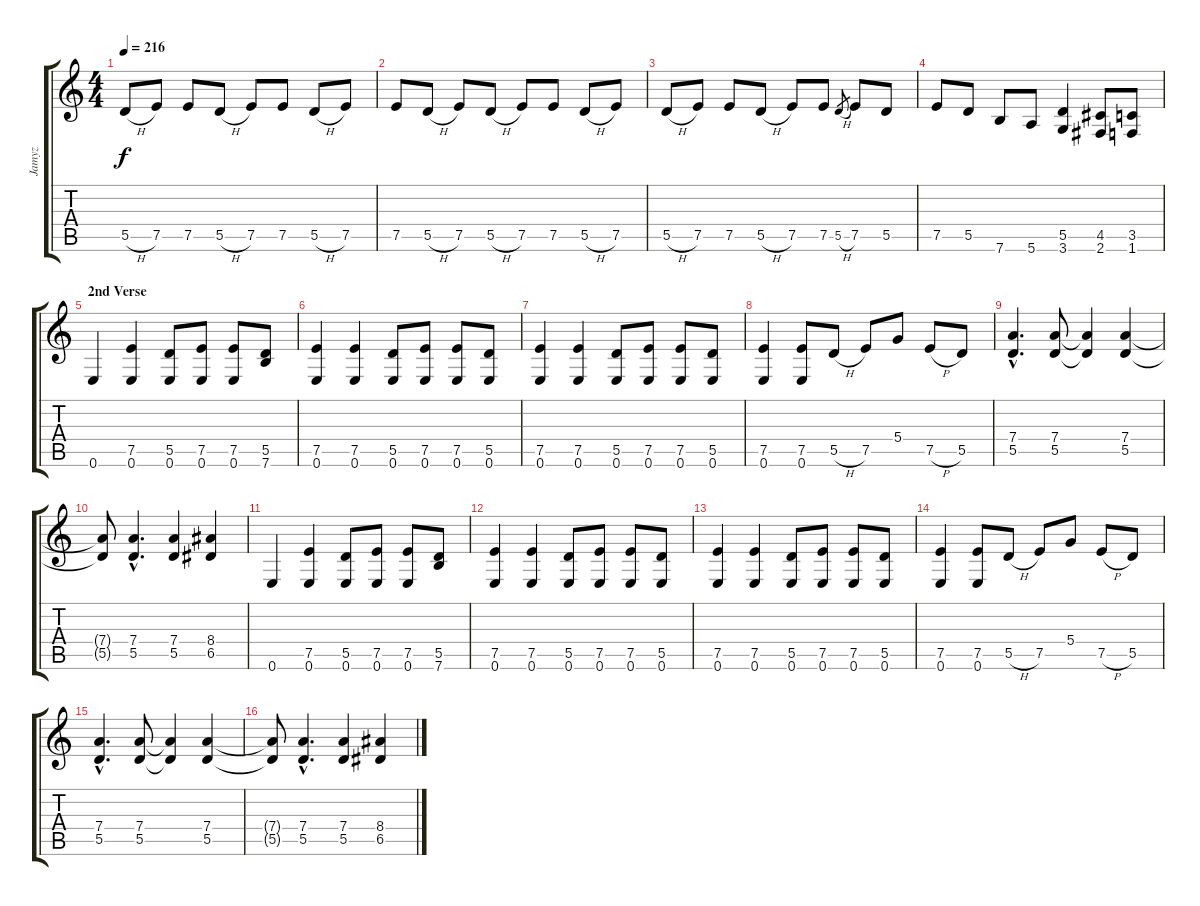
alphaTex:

\track ("Jamyz" "Jamyz") {instrument distortionguitar}
\staff {score tabs}
\tuning (E4 B3 G3 D3 A2 E2) {hide}
\ts (4 4)
\tempo 216
\clef g2
\ks c
5.5{h}.8{dy f} 7.5.8 7.5.8 5.5{h}.8 7.5.8 7.5.8 5.5{h}.8 7.5.8 |
7.5.8 5.5{h}.8 7.5.8 5.5{h}.8 7.5.8 7.5.8 5.5{h}.8 7.5.8 |
5.5{h}.8 7.5.8 7.5.8 5.5{h}.8 7.5.8 7.5.8 5.5{h}.8{gr} 7.5.8 5.5.8 |
7.5.8 5.5.8 7.6.8 5.6.8 (5.5 3.6).4 (4.5 2.6).8 (3.5 1.6).8 |
\section ("" "2nd Verse")
0.6.4 (7.5 0.6).4 (5.5 0.6).8 (7.5 0.6).8 (7.5 0.6).8 (5.5 7.6).8 |
(7.5 0.6).4 (7.5 0.6).4 (5.5 0.6).8 (7.5 0.6).8 (7.5 0.6).8 (5.5 0.6).8 |
(7.5 0.6).4 (7.5 0.6).4 (5.5 0.6).8 (7.5 0.6).8 (7.5 0.6).8 (5.5 0.6).8 |
(7.5 0.6).4 (7.5 0.6).8 5.5{h}.8 7.5.8 5.4.8 7.5{h}.8 5.5.8 |
(7.4{hac} 5.5{hac}).4{d} (7.4 5.5).8 (7.4{t} 5.5{t}).4 (7.4 5.5).4 |
(7.4{t} 5.5{t}).8 (7.4{hac} 5.5{hac}).4{d} (7.4 5.5).4 (8.4 6.5).4 |
0.6.4 (7.5 0.6).4 (5.5 0.6).8 (7.5 0.6).8 (7.5 0.6).8 (5.5 7.6).8 |
(7.5 0.6).4 (7.5 0.6).4 (5.5 0.6).8 (7.5 0.6).8 (7.5 0.6).8 (5.5 0.6).8 |
(7.5 0.6).4 (7.5 0.6).4 (5.5 0.6).8 (7.5 0.6).8 (7.5 0.6).8 (5.5 0.6).8 |
(7.5 0.6).4 (7.5 0.6).8 5.5{h}.8 7.5.8 5.4.8 7.5{h}.8 5.5.8 |
(7.4{hac} 5.5{hac}).4{d} (7.4 5.5).8 (7.4{t} 5.5{t}).4 (7.4 5.5).4 |
(7.4{t} 5.5{t}).8 (7.4{hac} 5.5{hac}).4{d} (7.4 5.5).4 (8.4 6.5).4
